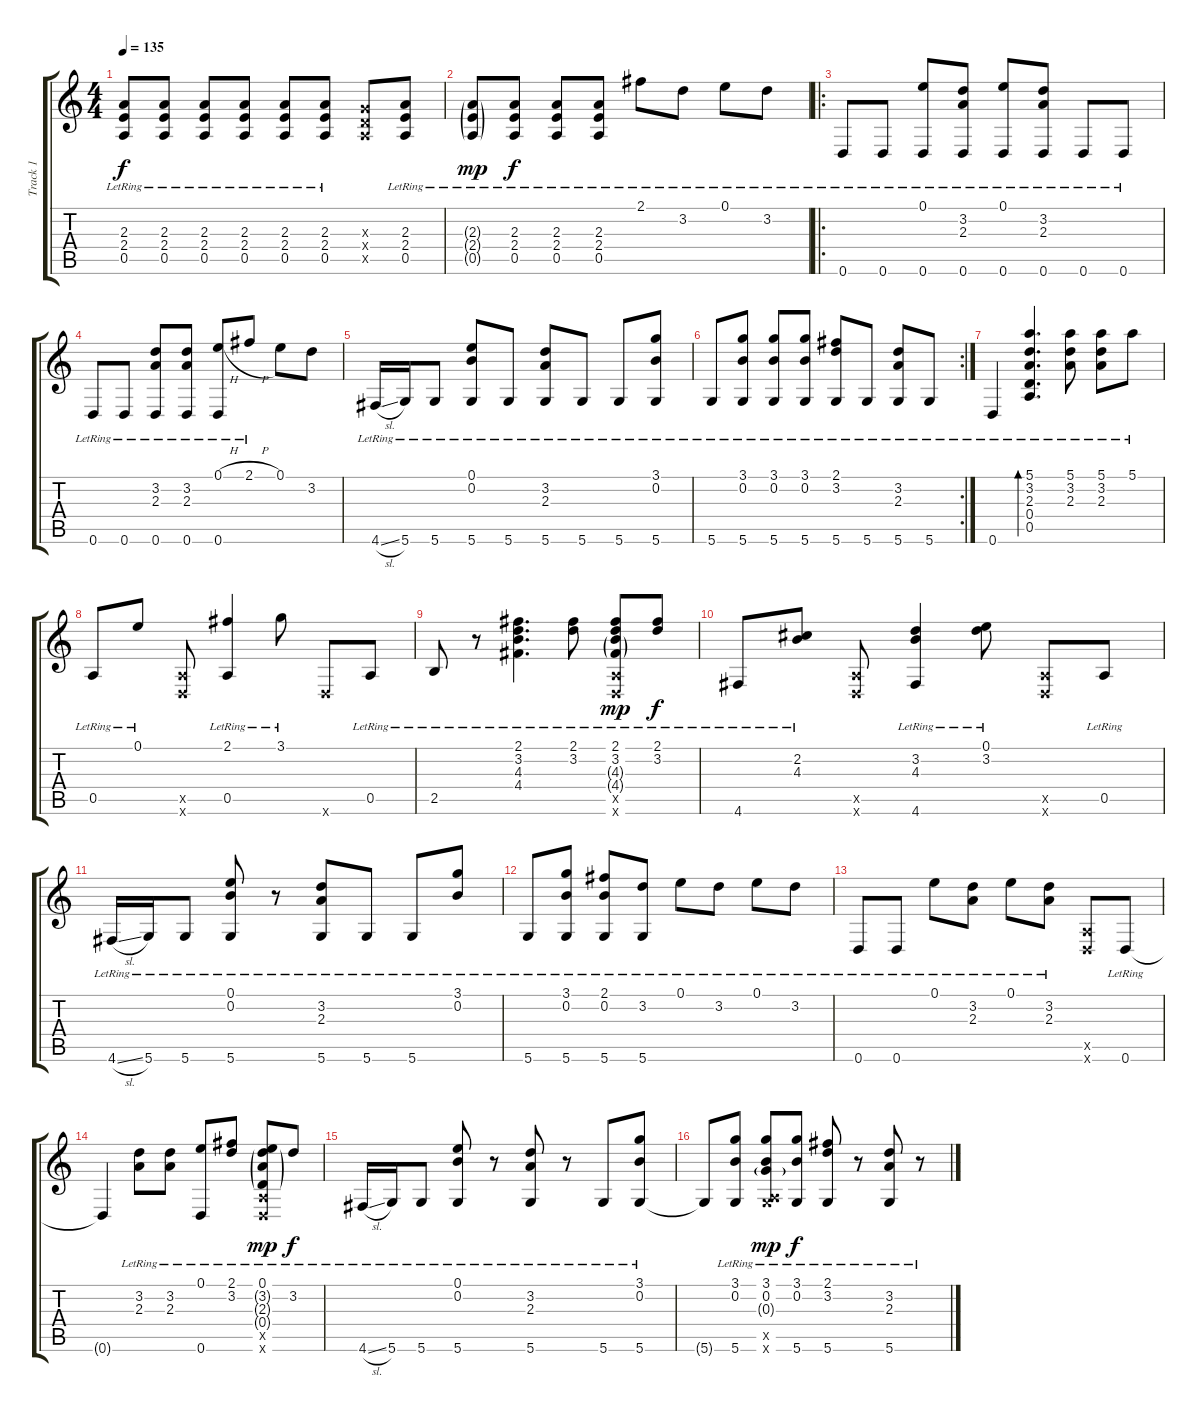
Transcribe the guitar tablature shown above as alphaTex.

\track ("Track 1" "Track 1") {instrument acousticguitarsteel}
\staff {score tabs}
\tuning (E4 B3 G3 D3 A2 D2) {hide}
\ts (4 4)
\tempo 135
\clef g2
\ks c
(2.3{lr} 2.4{lr} 0.5{lr}).8{dy f} (2.3{lr} 2.4{lr} 0.5{lr}).8 (2.3{lr} 2.4{lr} 0.5{lr}).8 (2.3{lr} 2.4{lr} 0.5{lr}).8 (2.3{lr} 2.4{lr} 0.5{lr}).8 (2.3{lr} 2.4{lr} 0.5{lr}).8 (0.3{x} 0.4{x} 0.5{x}).8 (2.3{lr} 2.4{lr} 0.5{lr}).8 |
(2.3{g lr} 2.4{g lr} 0.5{g lr}).8{dy mp} (2.3{lr} 2.4{lr} 0.5{lr}).8{dy f} (2.3{lr} 2.4{lr} 0.5{lr}).8 (2.3{lr} 2.4{lr} 0.5{lr}).8 2.1{lr}.8 3.2{lr}.8 0.1{lr}.8 3.2{lr}.8 |
\ro
0.6{lr}.8 0.6{lr}.8 (0.1{lr} 0.6{lr}).8 (3.2{lr} 2.3{lr} 0.6{lr}).8 (0.1 0.6{lr}).8 (3.2 2.3 0.6{lr}).8 0.6{lr}.8 0.6{lr}.8 |
0.6{lr}.8 0.6{lr}.8 (3.2{lr} 2.3{lr} 0.6{lr}).8 (3.2{lr} 2.3{lr} 0.6{lr}).8 (0.1{h lr} 0.6{lr}).8 2.1{h lr}.8 0.1.8 3.2.8 |
4.6{sl lr}.16 5.6{lr}.16 5.6{lr}.8 (0.1 0.2 5.6{lr}).8 5.6{lr}.8 (3.2 2.3 5.6{lr}).8 5.6{lr}.8 5.6{lr}.8 (3.1 0.2 5.6{lr}).8 |
\rc 2
5.6{lr}.8 (3.1{lr} 0.2{lr} 5.6{lr}).8 (3.1{lr} 0.2{lr} 5.6{lr}).8 (3.1{lr} 0.2{lr} 5.6{lr}).8 (2.1 3.2 5.6{lr}).8 5.6{lr}.8 (3.2 2.3 5.6{lr}).8 5.6{lr}.8 |
0.6{lr}.4 (5.1{lr} 3.2{lr} 2.3{lr} 0.4{lr} 0.5{lr}).4{d bd 240} (5.1{lr} 3.2{lr} 2.3{lr}).8 (5.1{lr} 3.2{lr} 2.3{lr}).8 5.1{lr}.8 |
0.5{lr}.8 0.1{lr}.8 (0.5{x} 0.6{x}).8 (2.1{lr} 0.5{lr}).4 3.1{lr}.8 0.6{x}.8 0.5{lr}.8 |
2.5{lr}.8 r.8 (2.1{lr} 3.2{lr} 4.3{lr} 4.4{lr}).4{d} (2.1{lr} 3.2{lr}).8 (2.1{lr} 3.2{lr} 4.3{g lr} 4.4{g lr} 0.5{x} 0.6{x}).8{dy mp} (2.1{lr} 3.2{lr}).8{dy f} |
4.6{lr}.8 (2.2{lr} 4.3{lr}).8 (0.5{x} 0.6{x}).8 (3.2{lr} 4.3{lr} 4.6{lr}).4 (0.1{lr} 3.2{lr}).8 (0.5{x} 0.6{x}).8 0.5{lr}.8 |
4.6{sl lr}.16 5.6{lr}.16 5.6{lr}.8 (0.1{lr} 0.2{lr} 5.6{lr}).8 r.8 (3.2{lr} 2.3{lr} 5.6{lr}).8 5.6{lr}.8 5.6{lr}.8 (3.1{lr} 0.2{lr}).8 |
5.6{lr}.8 (3.1{lr} 0.2{lr} 5.6{lr}).8 (2.1{lr} 0.2{lr} 5.6{lr}).8 (3.2{lr} 5.6{lr}).8 0.1{lr}.8 3.2{lr}.8 0.1{lr}.8 3.2{lr}.8 |
0.6{lr}.8 0.6{lr}.8 0.1{lr}.8 (3.2{lr} 2.3{lr}).8 0.1{lr}.8 (3.2{lr} 2.3{lr}).8 (0.5{x} 0.6{x}).8 0.6{lr}.8 |
0.6{t}.4 (3.2{lr} 2.3{lr}).8 (3.2{lr} 2.3{lr}).8 (0.1{lr} 0.6{lr}).8 (2.1{lr} 3.2{lr}).8 (0.1{lr} 3.2{g lr} 2.3{g lr} 0.4{g lr} 0.5{x} 0.6{x}).8{dy mp} 3.2{lr}.8{dy f} |
4.6{sl lr}.16 5.6{lr}.16 5.6{lr}.8 (0.1{lr} 0.2{lr} 5.6{lr}).8 r.8 (3.2{lr} 2.3{lr} 5.6{lr}).8 r.8 5.6{lr}.8 (3.1{lr} 0.2{lr} 5.6{lr}).8 |
5.6{t}.8 (3.1{lr} 0.2{lr} 5.6{lr}).8 (3.1{lr} 0.2{lr} 0.3{g lr} 0.5{x} 5.6{x}).8{dy mp} (3.1{lr} 0.2{lr} 5.6{lr}).8{dy f} (2.1{lr} 3.2{lr} 5.6{lr}).8 r.8 (3.2{lr} 2.3{lr} 5.6{lr}).8 r.8
